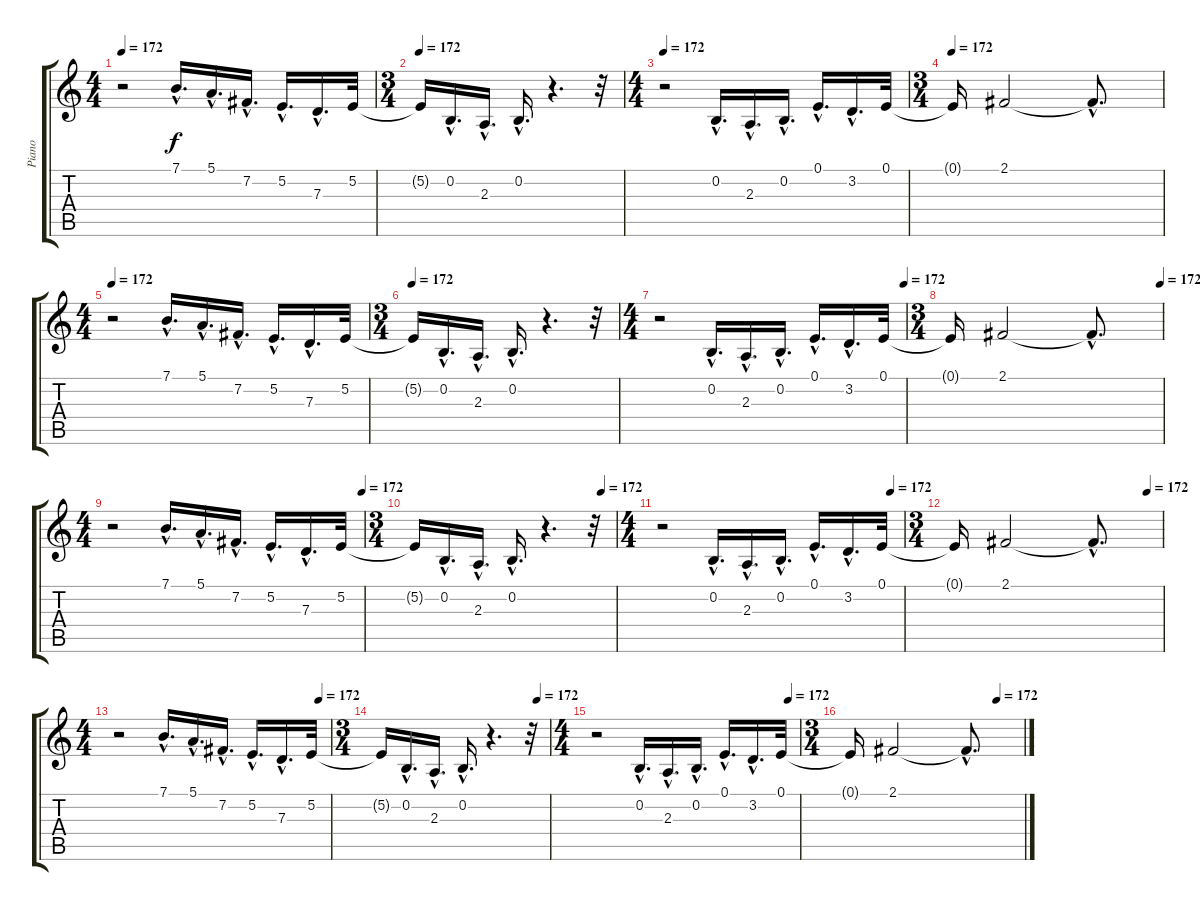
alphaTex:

\track ("Piano" "Piano") {instrument electricpiano2}
\staff {score tabs}
\tuning (E4 B3 G3 D3 A2 E2) {hide}
\ts (4 4)
\tempo 172
\clef g2
\ks c
r.2{dy f} 7.1{hac}.16{d} 5.1{hac}.16{d} 7.2{hac}.16{d} 5.2{hac}.16{d} 7.3{hac}.16{d} 5.2.32 |
\ts (3 4)
\tempo 172
5.2{t}.16 0.2{hac}.16{d} 2.3{hac}.16{d} 0.2{hac}.16{d} r.4{d} r.32 |
\ts (4 4)
\tempo 172
r.2 0.2{hac}.16{d} 2.3{hac}.16{d} 0.2{hac}.16{d} 0.1{hac}.16{d} 3.2{hac}.16{d} 0.1.32 |
\ts (3 4)
\tempo 172
0.1{t}.16 2.1.2 2.1{hac t}.8{d} |
\ts (4 4)
\tempo 172
r.2 7.1{hac}.16{d} 5.1{hac}.16{d} 7.2{hac}.16{d} 5.2{hac}.16{d} 7.3{hac}.16{d} 5.2.32 |
\ts (3 4)
\tempo 172
5.2{t}.16 0.2{hac}.16{d} 2.3{hac}.16{d} 0.2{hac}.16{d} r.4{d} r.32 |
\ts (4 4)
\tempo (172 0.9947916666666666)
r.2 0.2{hac}.16{d} 2.3{hac}.16{d} 0.2{hac}.16{d} 0.1{hac}.16{d} 3.2{hac}.16{d} 0.1.32 |
\ts (3 4)
\tempo (172 0.9930555555555556)
0.1{t}.16 2.1.2 2.1{hac t}.8{d} |
\ts (4 4)
\tempo (172 0.9947916666666666)
r.2 7.1{hac}.16{d} 5.1{hac}.16{d} 7.2{hac}.16{d} 5.2{hac}.16{d} 7.3{hac}.16{d} 5.2.32 |
\ts (3 4)
\tempo (172 0.9305555555555556)
5.2{t}.16 0.2{hac}.16{d} 2.3{hac}.16{d} 0.2{hac}.16{d} r.4{d} r.32 |
\ts (4 4)
\tempo (172 0.9479166666666666)
r.2 0.2{hac}.16{d} 2.3{hac}.16{d} 0.2{hac}.16{d} 0.1{hac}.16{d} 3.2{hac}.16{d} 0.1.32 |
\ts (3 4)
\tempo (172 0.9305555555555556)
0.1{t}.16 2.1.2 2.1{hac t}.8{d} |
\ts (4 4)
\tempo (172 0.9479166666666666)
r.2 7.1{hac}.16{d} 5.1{hac}.16{d} 7.2{hac}.16{d} 5.2{hac}.16{d} 7.3{hac}.16{d} 5.2.32 |
\ts (3 4)
\tempo (172 0.9305555555555556)
5.2{t}.16 0.2{hac}.16{d} 2.3{hac}.16{d} 0.2{hac}.16{d} r.4{d} r.32 |
\ts (4 4)
\tempo (172 0.9479166666666666)
r.2 0.2{hac}.16{d} 2.3{hac}.16{d} 0.2{hac}.16{d} 0.1{hac}.16{d} 3.2{hac}.16{d} 0.1.32 |
\ts (3 4)
\tempo (172 0.8472222222222222)
0.1{t}.16 2.1.2 2.1{hac t}.8{d}
